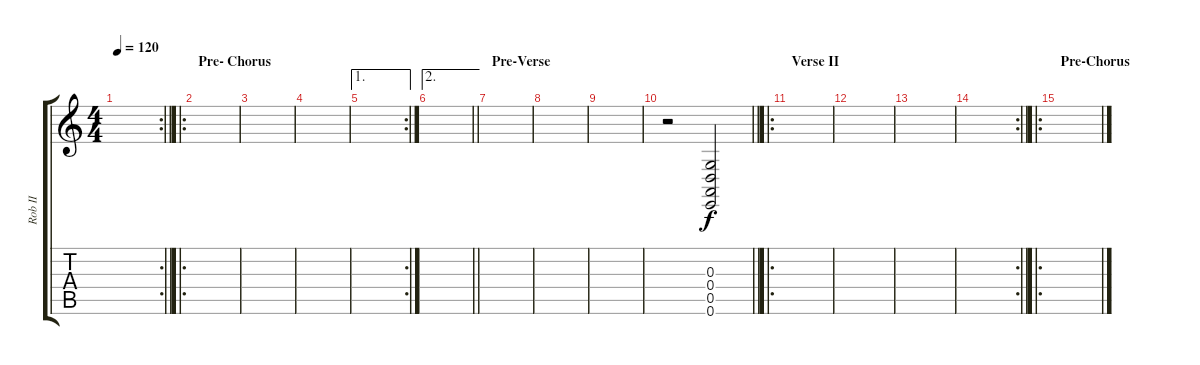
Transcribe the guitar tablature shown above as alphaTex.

\track ("Rob II" "Rob II") {instrument reversecymbal}
\staff {score tabs}
\tuning (E4 B3 G3 D3 A2 E2) {hide}
\rc 2
\ts (4 4)
\tempo 120
\clef g2
\barLineRight lightlight
\ks c
|
\ro
\section ("" "Pre- Chorus")
|
|
|
\ae 1
\rc 2
|
\ae 2
\barLineRight lightlight
|
\section ("" "Pre-Verse")
|
|
|
\barLineRight lightlight
r.2 (0.3 0.4 0.5 0.6).2 |
\ro
\section ("" "Verse II")
|
|
|
\rc 2
\barLineRight lightlight
|
\ro
\section ("" "Pre-Chorus")
